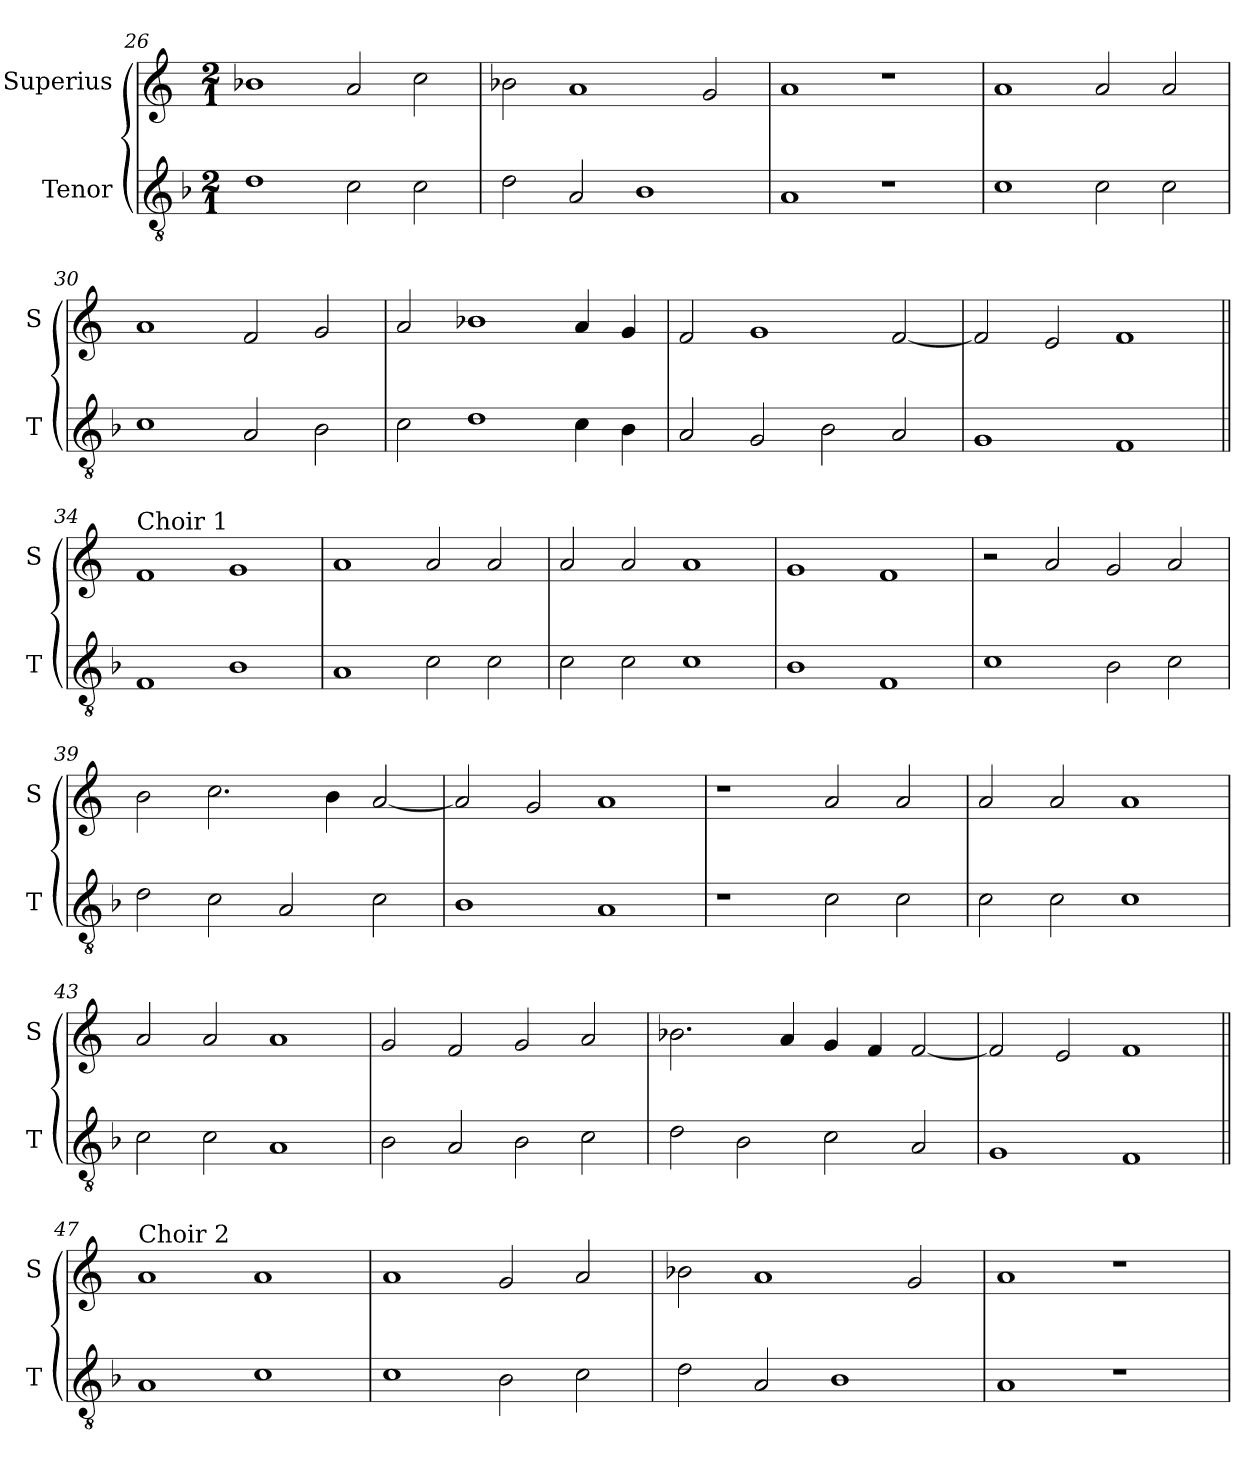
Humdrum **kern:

**kern	**kern
*part2	*part1
*staff2	*staff1
*I"Tenor	*I"Superius
*I'T	*I'S
*clefGv2	*clefG2
*k[b-]	*k[]
*M2/1	*M2/1
=26	=26
1d	1b-X
2c\	2a/
2c\	2cc\
=27	=27
2d\	2b-X\
2A/	1a
1B-	.
.	2g/
=28	=28
1A	1a
1r	1r
=29	=29
1c	1a
2c\	2a/
2c\	2a/
=30	=30
1c	1a
2A/	2f/
2B-\	2g/
=31	=31
2c\	2a/
1d	1b-X
4c\	4a/
4B-\	4g/
=32	=32
2A/	2f/
2G/	1g
2B-\	.
2A/	[2f/
=33	=33
1G	2f/]
.	2e/
1F	1f
=34||	=34||
!	!LO:TX:a:t=Choir 1
1F	1f
1B-	1g
=35	=35
1A	1a
2c\	2a/
2c\	2a/
=36	=36
2c\	2a/
2c\	2a/
1c	1a
=37	=37
1B-	1g
1F	1f
=38	=38
1c	2r
.	2a/
2B-\	2g/
2c\	2a/
=39	=39
2d\	2b\
2c\	2.cc\
2A/	.
.	4b\
2c\	[2a/
=40	=40
1B-	2a/]
.	2g/
1A	1a
=41	=41
1r	1r
2c\	2a/
2c\	2a/
=42	=42
2c\	2a/
2c\	2a/
1c	1a
=43	=43
2c\	2a/
2c\	2a/
1A	1a
=44	=44
2B-\	2g/
2A/	2f/
2B-\	2g/
2c\	2a/
=45	=45
2d\	2.b-X\
2B-\	.
.	4a/
2c\	4g/
.	4f/
2A/	[2f/
=46	=46
1G	2f/]
.	2e/
1F	1f
=47||	=47||
!	!LO:TX:a:t=Choir 2
1A	1a
1c	1a
=48	=48
1c	1a
2B-\	2g/
2c\	2a/
=49	=49
2d\	2b-X\
2A/	1a
1B-	.
.	2g/
=50	=50
1A	1a
1r	1r
=	=
*-	*-
